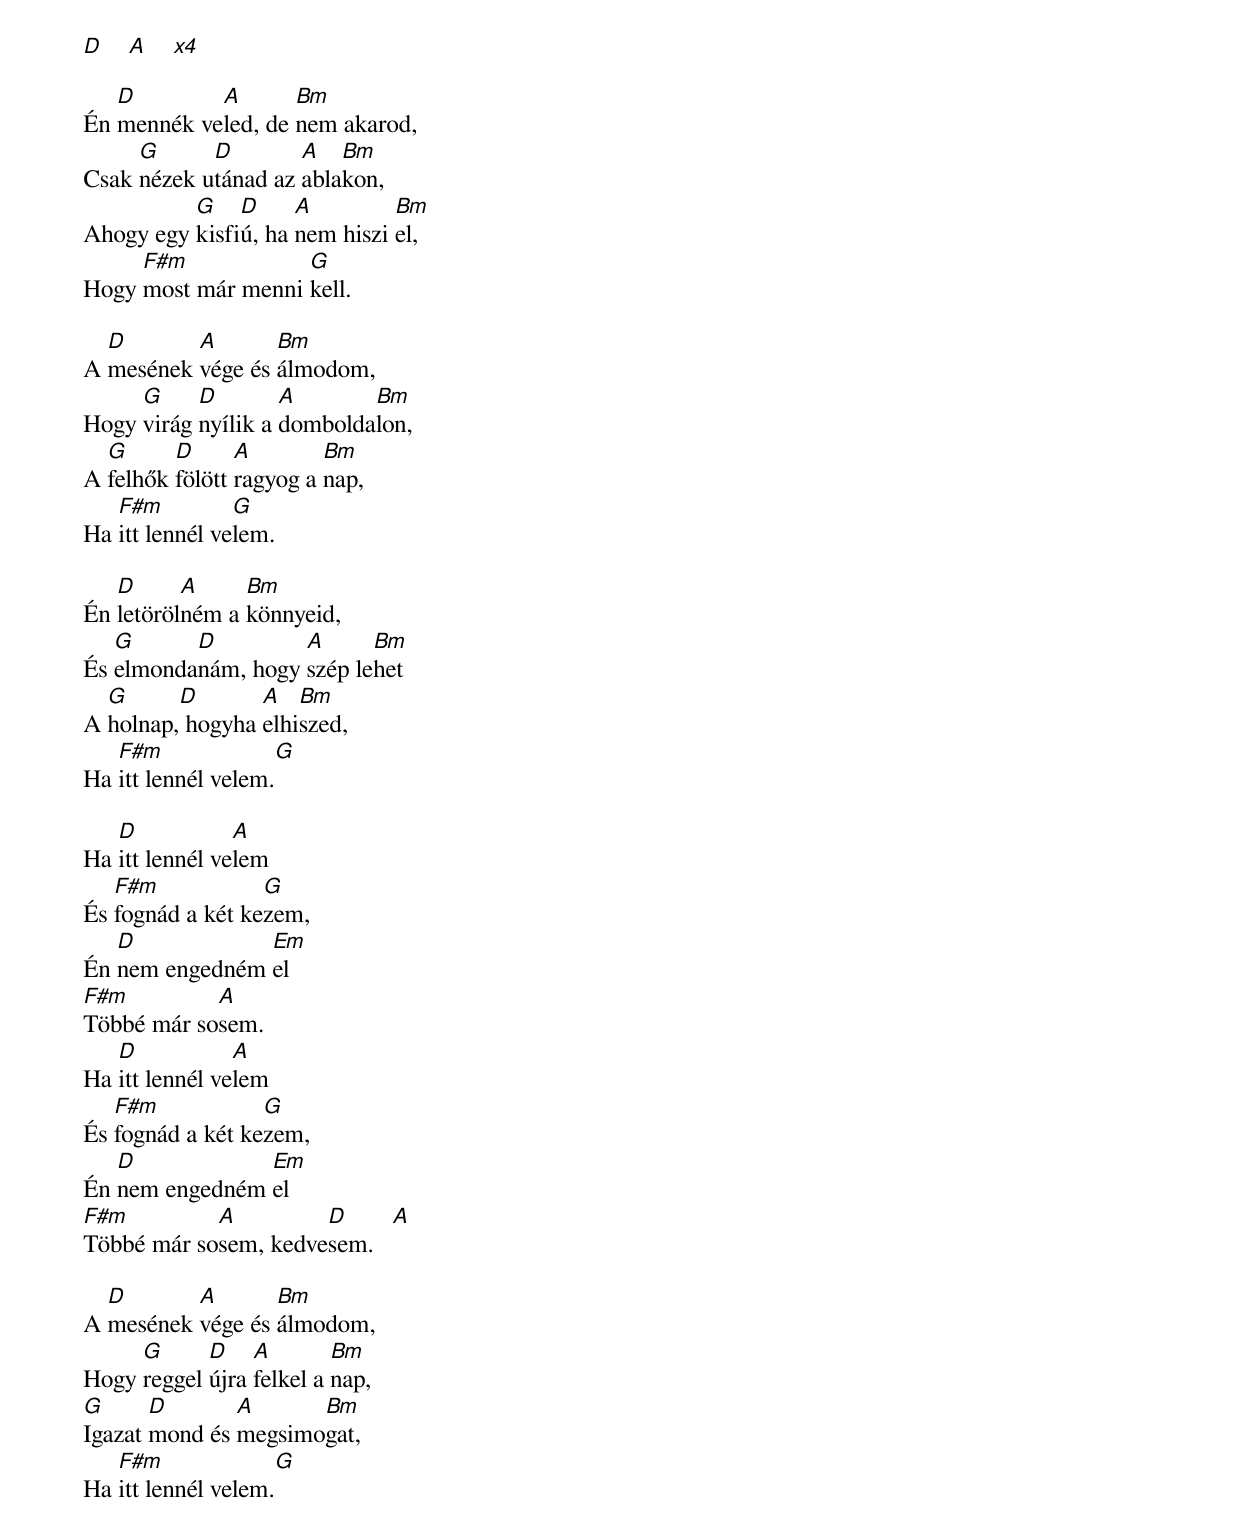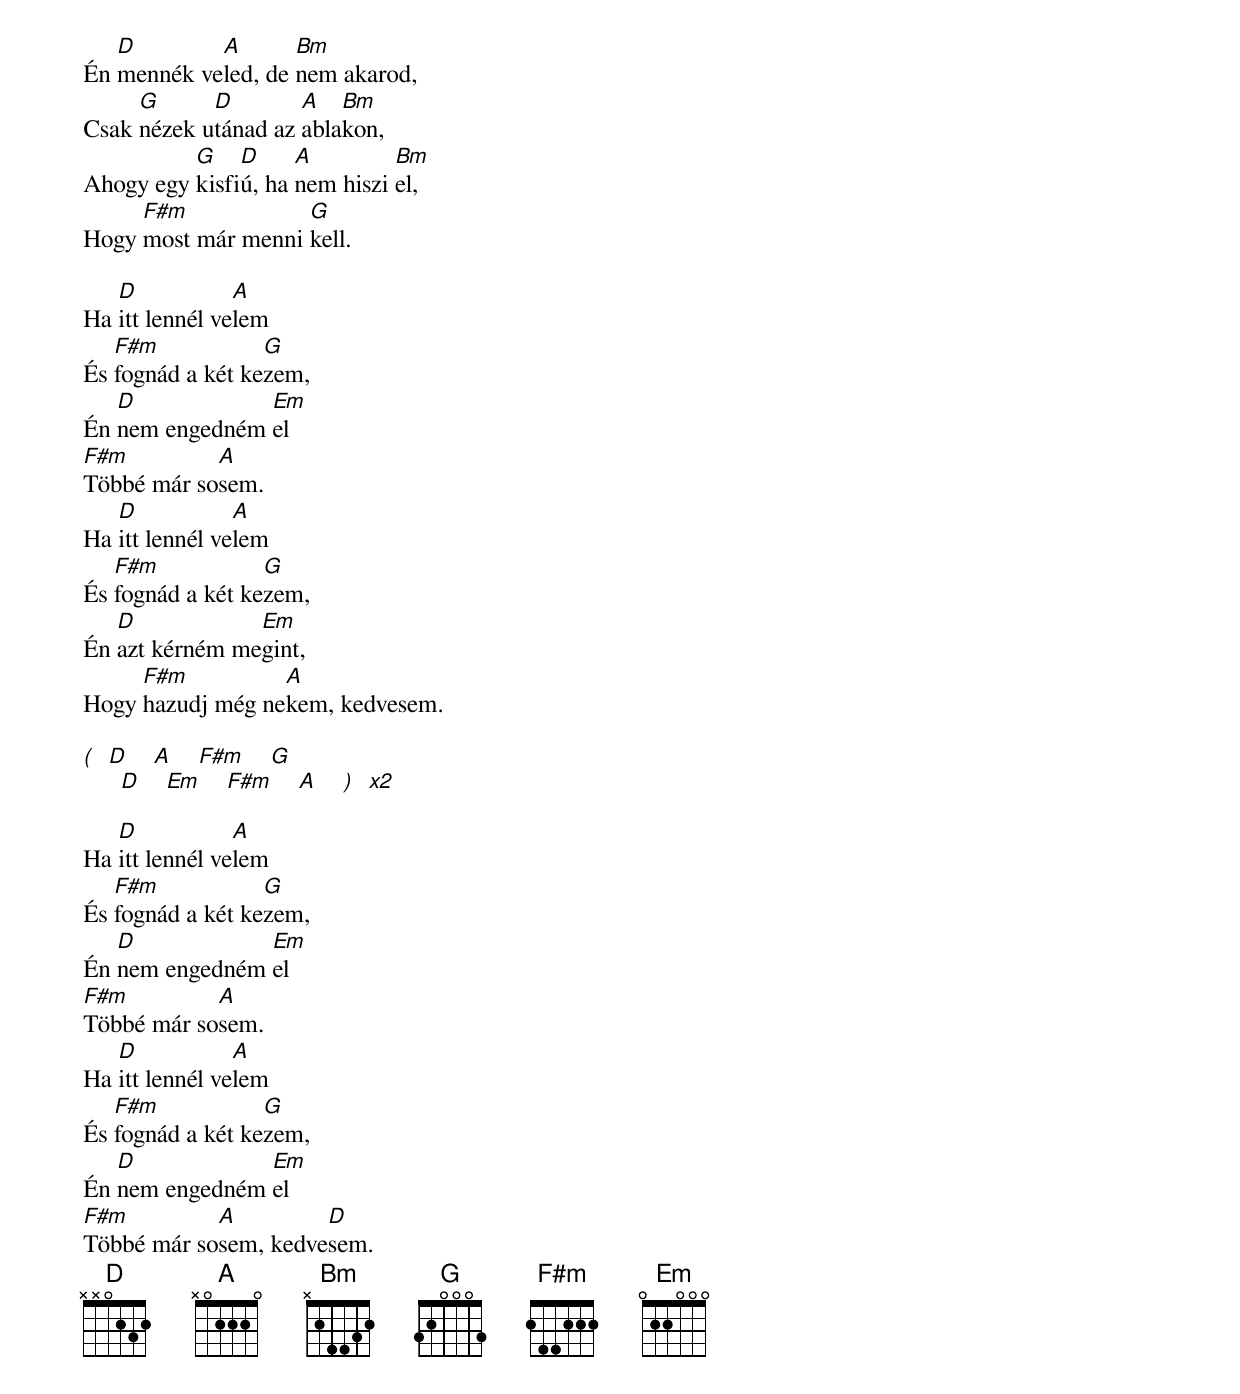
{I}
[D]    [A]    [x4]

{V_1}
Én [D]mennék ve[A]led, de [Bm]nem akarod,
Csak [G]nézek u[D]tánad az [A]abla[Bm]kon,
Ahogy egy [G]kisfi[D]ú, ha [A]nem hiszi [Bm]el,
Hogy [F#m]most már menni [G]kell.

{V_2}
A [D]mesének [A]vége és [Bm]álmodom,
Hogy [G]virág [D]nyílik a [A]dombolda[Bm]lon,
A [G]felhők [D]fölött [A]ragyog a [Bm]nap,
Ha [F#m]itt lennél ve[G]lem.

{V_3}
Én [D]letöröl[A]ném a [Bm]könnyeid,
És [G]elmonda[D]nám, hogy [A]szép le[Bm]het
A [G]holnap,[D] hogyha [A]elhi[Bm]szed,
Ha [F#m]itt lennél velem.[G]

{C}
Ha [D]itt lennél ve[A]lem
És [F#m]fognád a két ke[G]zem,
Én [D]nem engedném [Em]el
[F#m]Többé már so[A]sem.
Ha [D]itt lennél ve[A]lem
És [F#m]fognád a két ke[G]zem,
Én [D]nem engedném [Em]el
[F#m]Többé már so[A]sem, kedve[D]sem.   [A]

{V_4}
A [D]mesének [A]vége és [Bm]álmodom,
Hogy [G]reggel [D]újra [A]felkel a [Bm]nap,
[G]Igazat [D]mond és [A]megsimo[Bm]gat,
Ha [F#m]itt lennél velem.[G]

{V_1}
Én [D]mennék ve[A]led, de [Bm]nem akarod,
Csak [G]nézek u[D]tánad az [A]abla[Bm]kon,
Ahogy egy [G]kisfi[D]ú, ha [A]nem hiszi [Bm]el,
Hogy [F#m]most már menni [G]kell.

{C}
Ha [D]itt lennél ve[A]lem
És [F#m]fognád a két ke[G]zem,
Én [D]nem engedném [Em]el
[F#m]Többé már so[A]sem.
Ha [D]itt lennél ve[A]lem
És [F#m]fognád a két ke[G]zem,
Én [D]azt kérném me[Em]gint,
Hogy [F#m]hazudj még ne[A]kem, kedvesem.

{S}
[(]  [D]    [A]    [F#m]    [G]
      [D]    [Em]    [F#m]    [A]    [)]  [x2]

{C}
Ha [D]itt lennél ve[A]lem
És [F#m]fognád a két ke[G]zem,
Én [D]nem engedném [Em]el
[F#m]Többé már so[A]sem.
Ha [D]itt lennél ve[A]lem
És [F#m]fognád a két ke[G]zem,
Én [D]nem engedném [Em]el
[F#m]Többé már so[A]sem, kedve[D]sem.
